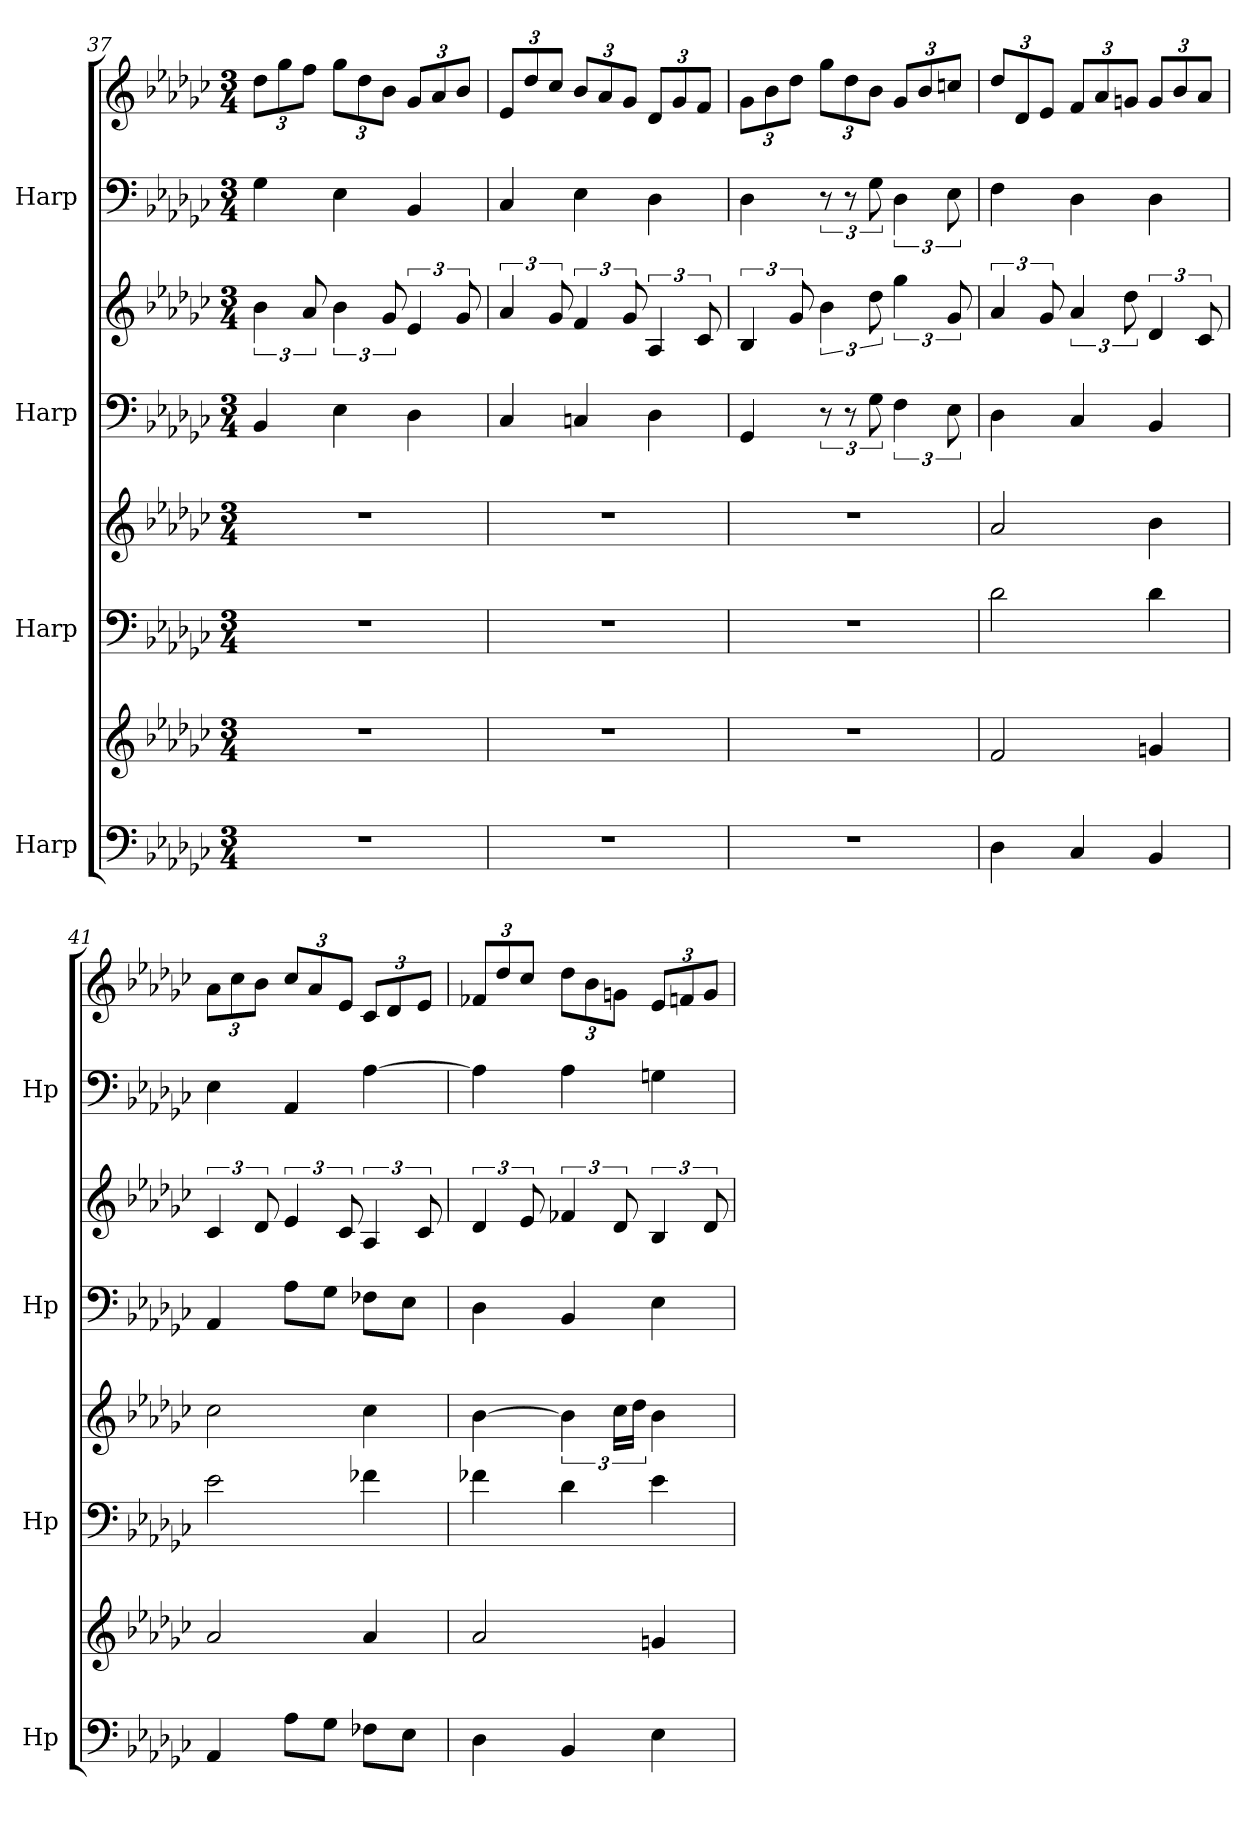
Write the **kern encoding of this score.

**kern	**kern	**kern	**kern	**kern	**kern	**kern	**kern
*part4	*part4	*part3	*part3	*part2	*part2	*part1	*part1
*staff8	*staff7	*staff6	*staff5	*staff4	*staff3	*staff2	*staff1
*I"Harp	*	*I"Harp	*	*I"Harp	*	*I"Harp	*
*I'Hp	*	*I'Hp	*	*I'Hp	*	*I'Hp	*
*clefF4	*clefG2	*clefF4	*clefG2	*clefF4	*clefG2	*clefF4	*clefG2
*k[b-e-a-d-g-c-]	*k[b-e-a-d-g-c-]	*k[b-e-a-d-g-c-]	*k[b-e-a-d-g-c-]	*k[b-e-a-d-g-c-]	*k[b-e-a-d-g-c-]	*k[b-e-a-d-g-c-]	*k[b-e-a-d-g-c-]
*M3/4	*M3/4	*M3/4	*M3/4	*M3/4	*M3/4	*M3/4	*M3/4
*	*	*	*	*	*	*	*Xbrackettup
=37	=37	=37	=37	=37	=37	=37	=37
2.r	2.r	2.r	2.r	4BB-/	6b-\	4G-\	12dd-\L
.	.	.	.	.	.	.	12gg-\
.	.	.	.	.	12a-/	.	12ff\J
.	.	.	.	4E-\	6b-\	4E-\	12gg-\L
.	.	.	.	.	.	.	12dd-\
.	.	.	.	.	12g-/	.	12b-\J
.	.	.	.	4D-\	6e-/	4BB-/	12g-/L
.	.	.	.	.	.	.	12a-/
.	.	.	.	.	12g-/	.	12b-/J
!!LO:PB:g=z
=38	=38	=38	=38	=38	=38	=38	=38
2.r	2.r	2.r	2.r	4C-/	6a-/	4C-/	12e-/L
.	.	.	.	.	.	.	12dd-/
.	.	.	.	.	12g-/	.	12cc-/J
.	.	.	.	4Cn/	6f/	4E-\	12b-/L
.	.	.	.	.	.	.	12a-/
.	.	.	.	.	12g-/	.	12g-/J
.	.	.	.	4D-\	6A-/	4D-\	12d-/L
.	.	.	.	.	.	.	12g-/
.	.	.	.	.	12c-/	.	12f/J
=39	=39	=39	=39	=39	=39	=39	=39
2.r	2.r	2.r	2.r	4GG-/	6B-/	4D-\	12g-\L
.	.	.	.	.	.	.	12b-\
.	.	.	.	.	12g-/	.	12dd-\J
.	.	.	.	12r	6b-\	12r	12gg-\L
.	.	.	.	12r	.	12r	12dd-\
.	.	.	.	12G-\	12dd-\	12G-\	12b-\J
.	.	.	.	6F\	6gg-\	6D-\	12g-/L
.	.	.	.	.	.	.	12b-/
.	.	.	.	12E-\	12g-/	12E-\	12ccn/J
=40	=40	=40	=40	=40	=40	=40	=40
4D-\	2f/	2d-\	2a-/	4D-\	6a-/	4F\	12dd-/L
.	.	.	.	.	.	.	12d-/
.	.	.	.	.	12g-/	.	12e-/J
4C-/	.	.	.	4C-/	6a-/	4D-\	12f/L
.	.	.	.	.	.	.	12a-/
.	.	.	.	.	12dd-\	.	12gn/J
4BB-/	4gn/	4d-\	4b-\	4BB-/	6d-/	4D-\	12g/L
.	.	.	.	.	.	.	12b-/
.	.	.	.	.	12c-/	.	12a-/J
!!LO:PB:g=z
=41	=41	=41	=41	=41	=41	=41	=41
4AA-/	2a-/	2e-\	2cc-\	4AA-/	6c-/	4E-\	12a-\L
.	.	.	.	.	.	.	12cc-\
.	.	.	.	.	12d-/	.	12b-\J
8A-\L	.	.	.	8A-\L	6e-/	4AA-/	12cc-/L
.	.	.	.	.	.	.	12a-/
8G-\J	.	.	.	8G-\J	.	.	.
.	.	.	.	.	12c-/	.	12e-/J
8F-X\L	4a-/	4f-X\	4cc-\	8F-X\L	6A-/	[4A-\	12c-/L
.	.	.	.	.	.	.	12d-/
8E-\J	.	.	.	8E-\J	.	.	.
.	.	.	.	.	12c-/	.	12e-/J
=42	=42	=42	=42	=42	=42	=42	=42
4D-\	2a-/	4f-X\	[4b-\	4D-\	6d-/	4A-\]	12f-X/L
.	.	.	.	.	.	.	12dd-/
.	.	.	.	.	12e-/	.	12cc-/J
4BB-/	.	4d-\	6b-\]	4BB-/	6f-X/	4A-\	12dd-\L
.	.	.	.	.	.	.	12b-\
.	.	.	24cc-\LL	.	12d-/	.	12gn\J
.	.	.	24dd-\JJ	.	.	.	.
4E-\	4gn/	4e-\	4b-\	4E-\	6B-/	4Gn\	12e-/L
.	.	.	.	.	.	.	12fn/
.	.	.	.	.	12d-/	.	12g/J
=	=	=	=	=	=	=	=
*-	*-	*-	*-	*-	*-	*-	*-
